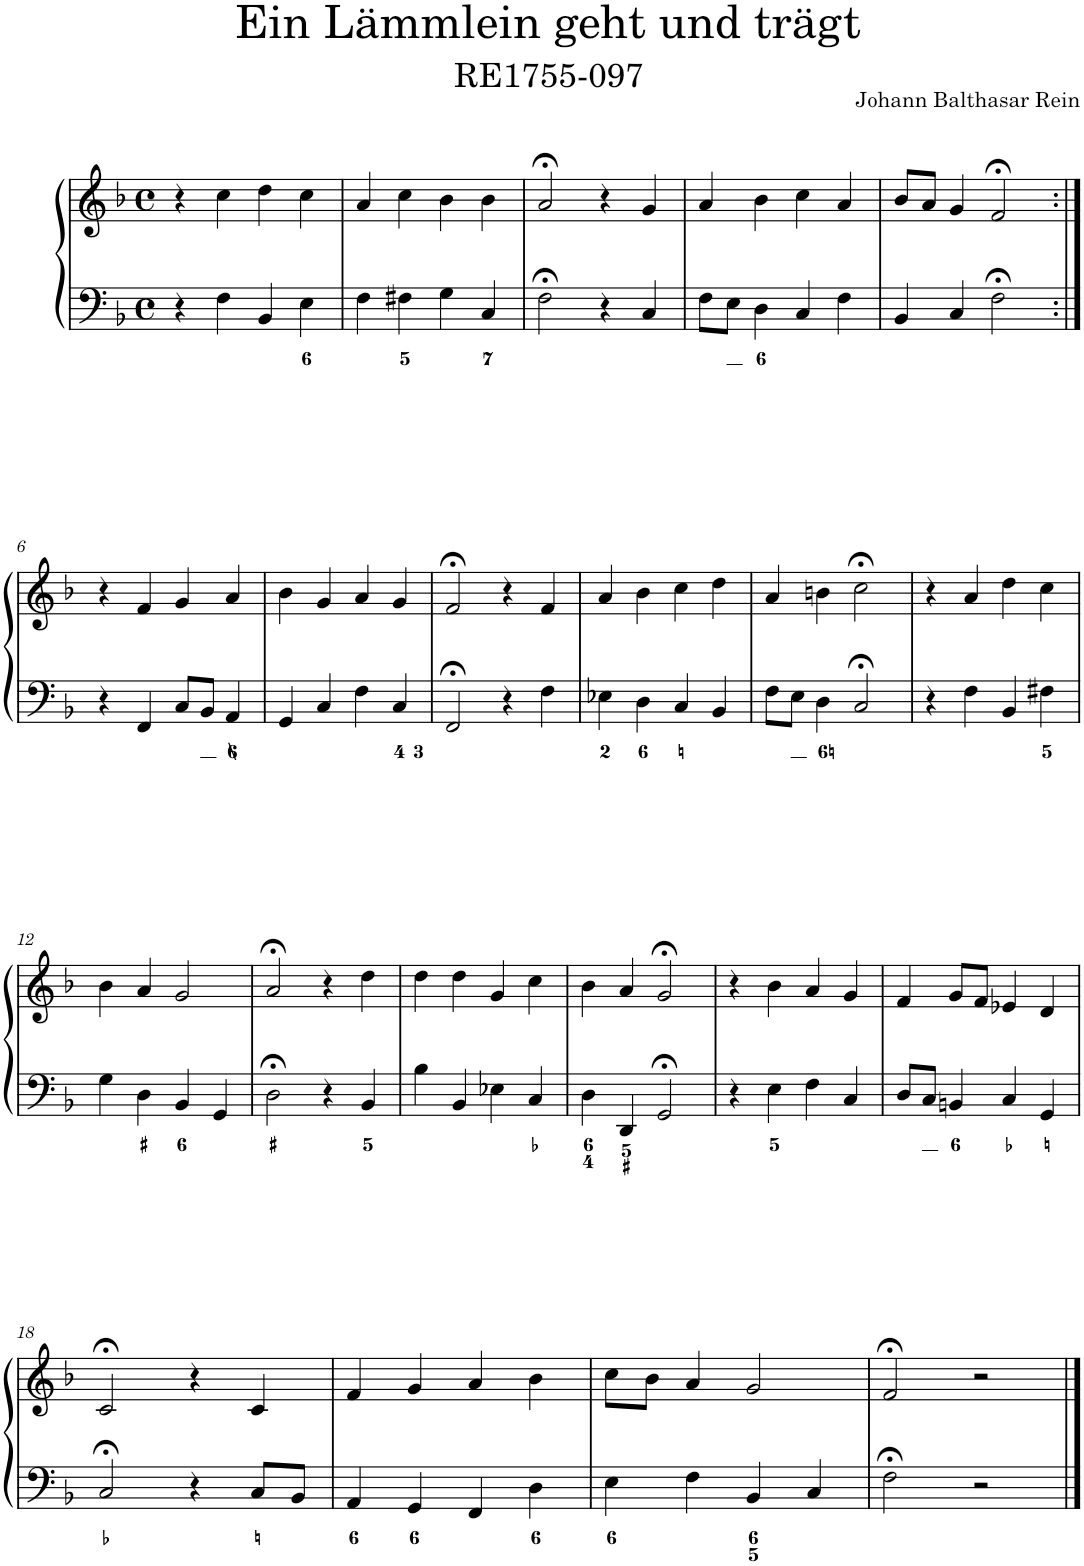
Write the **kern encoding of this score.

**kern	**kern
*part1	*part1
*staff2	*staff1
*I"Piano	*
*I'Pno.	*
*clefF4	*clefG2
*k[b-]	*k[b-]
*M4/4	*M4/4
*met(c)	*met(c)
=1	=1
4r	4r
4F\	4cc\
4BB-/	4dd\
4E\	4cc\
=2	=2
4F\	4a/
4F#X\	4cc\
4G\	4b-\
4C/	4b-\
=3	=3
2F;<\	2a;</
4r	4r
4C/	4g/
=4	=4
8F\L	4a/
8E\J	.
4D\	4b-\
4C/	4cc\
4F\	4a/
=5	=5
4BB-/	8b-/L
.	8a/J
4C/	4g/
2F;<\	2f;</
!!LO:LB:g=z
=6:|!	=6:|!
4r	4r
4FF/	4f/
8C/L	4g/
8BB-/J	.
4AA/	4a/
=7	=7
4GG/	4b-\
4C/	4g/
4F\	4a/
4C/	4g/
=8	=8
2FF;</	2f;</
4r	4r
4F\	4f/
=9	=9
4E-X\	4a/
4D\	4b-\
4C/	4cc\
4BB-/	4dd\
=10	=10
8F\L	4a/
8E\J	.
4D\	4bn\
2C;</	2cc;<\
=11	=11
4r	4r
4F\	4a/
4BB-/	4dd\
4F#X\	4cc\
!!LO:LB:g=z
=12	=12
4G\	4b-\
4D\	4a/
4BB-/	2g/
4GG/	.
=13	=13
2D;<\	2a;</
4r	4r
4BB-/	4dd\
=14	=14
4B-\	4dd\
4BB-/	4dd\
4E-X\	4g/
4C/	4cc\
=15	=15
4D\	4b-\
4DD/	4a/
2GG;</	2g;</
=16	=16
4r	4r
4E\	4b-\
4F\	4a/
4C/	4g/
=17	=17
8D/L	4f/
8C/J	.
4BBn/	8g/L
.	8f/J
4C/	4e-X/
4GG/	4d/
!!LO:LB:g=z
=18	=18
2C;</	2c;</
4r	4r
8C/L	4c/
8BB-/J	.
=19	=19
4AA/	4f/
4GG/	4g/
4FF/	4a/
4D\	4b-\
=20	=20
4E\	8cc\L
.	8b-\J
4F\	4a/
4BB-/	2g/
4C/	.
=21	=21
2F;<\	2f;</
2r	2r
==	==
*-	*-
